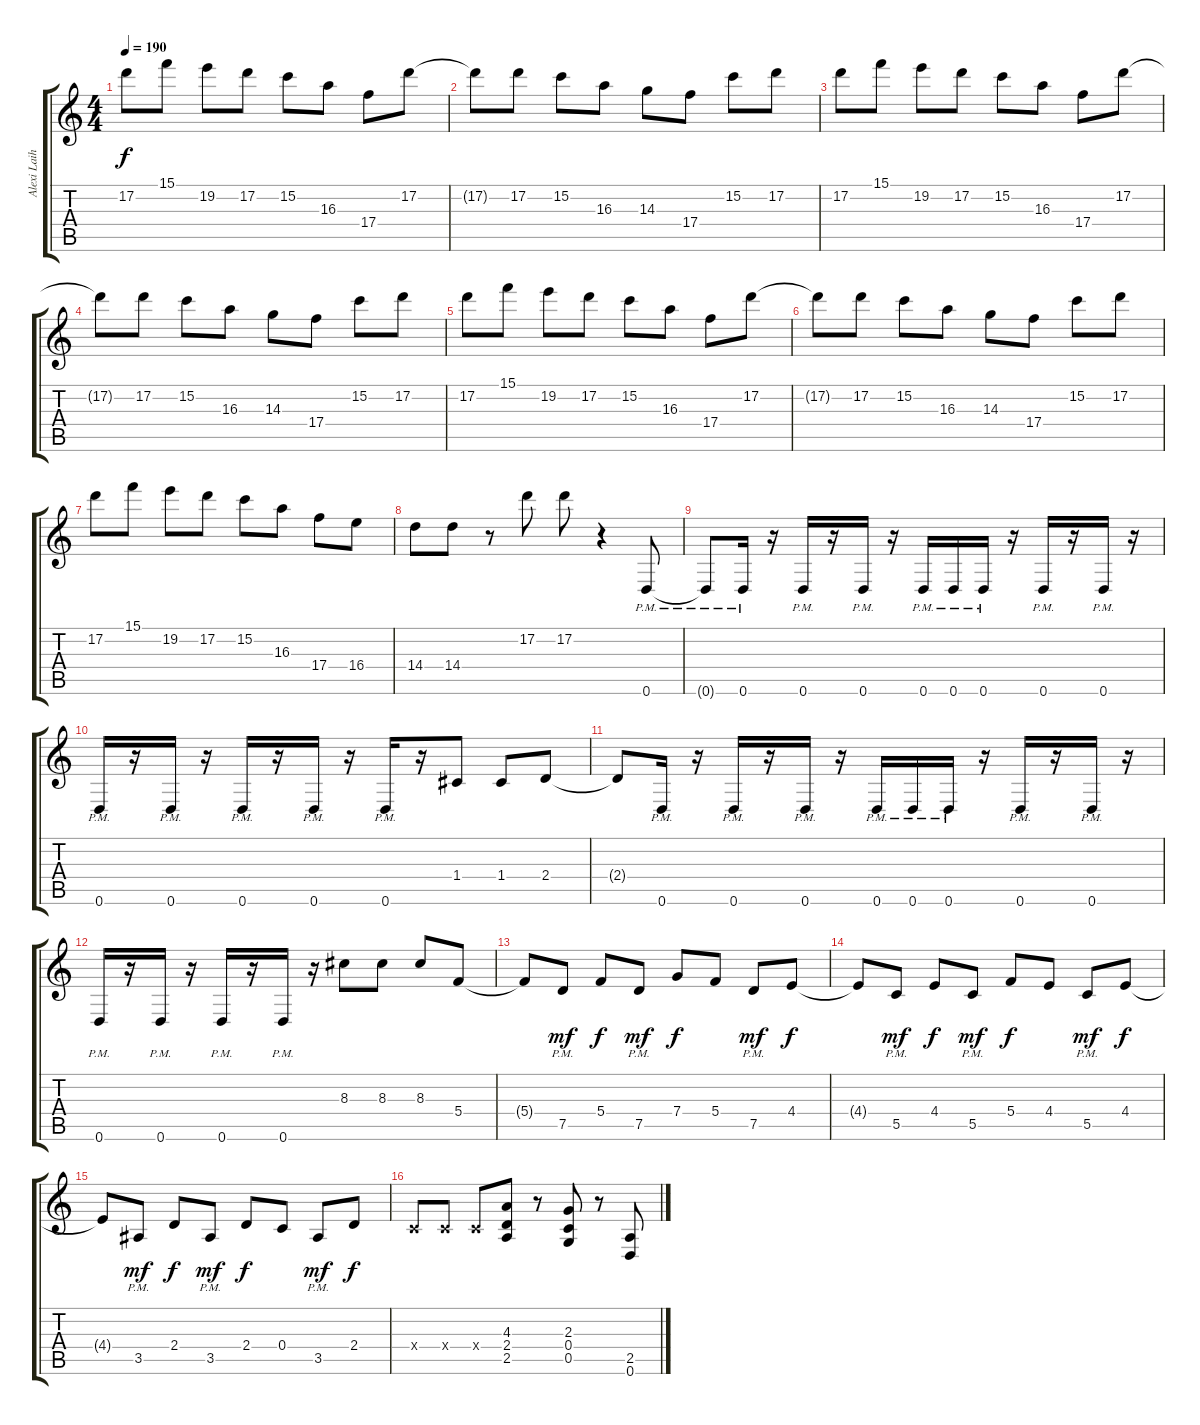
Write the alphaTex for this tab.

\track ("Alexi Laiho" "Alexi Laih") {instrument distortionguitar}
\staff {score tabs}
\tuning (D4 A3 F3 C3 G2 D2) {hide}
\ts (4 4)
\tempo 190
\clef g2
\ks c
17.2.8{dy f} 15.1.8 19.2.8 17.2.8 15.2.8 16.3.8 17.4.8 17.2.8 |
17.2{t}.8 17.2.8 15.2.8 16.3.8 14.3.8 17.4.8 15.2.8 17.2.8 |
17.2.8 15.1.8 19.2.8 17.2.8 15.2.8 16.3.8 17.4.8 17.2.8 |
17.2{t}.8 17.2.8 15.2.8 16.3.8 14.3.8 17.4.8 15.2.8 17.2.8 |
17.2.8 15.1.8 19.2.8 17.2.8 15.2.8 16.3.8 17.4.8 17.2.8 |
17.2{t}.8 17.2.8 15.2.8 16.3.8 14.3.8 17.4.8 15.2.8 17.2.8 |
17.2.8 15.1.8 19.2.8 17.2.8 15.2.8 16.3.8 17.4.8 16.4.8 |
14.4.8 14.4.8 r.8 17.2.8 17.2.8 r.4 0.6{pm}.8{balance 16} |
0.6{pm t}.8 0.6{pm}.16 r.16 0.6{pm}.16 r.16 0.6{pm}.16 r.16 0.6{pm}.16 0.6{pm}.16 0.6{pm}.16 r.16 0.6{pm}.16 r.16 0.6{pm}.16 r.16 |
0.6{pm}.16 r.16 0.6{pm}.16 r.16 0.6{pm}.16 r.16 0.6{pm}.16 r.16 0.6{pm}.16 r.16 1.4.8 1.4.8 2.4.8 |
2.4{t}.8 0.6{pm}.16 r.16 0.6{pm}.16 r.16 0.6{pm}.16 r.16 0.6{pm}.16 0.6{pm}.16 0.6{pm}.16 r.16 0.6{pm}.16 r.16 0.6{pm}.16 r.16 |
0.6{pm}.16 r.16 0.6{pm}.16 r.16 0.6{pm}.16 r.16 0.6{pm}.16 r.16 8.3.8 8.3.8 8.3.8 5.4.8 |
5.4{t}.8 7.5{pm}.8{dy mf} 5.4.8{dy f} 7.5{pm}.8{dy mf} 7.4.8{dy f} 5.4.8 7.5{pm}.8{dy mf} 4.4.8{dy f} |
4.4{t}.8 5.5{pm}.8{dy mf} 4.4.8{dy f} 5.5{pm}.8{dy mf} 5.4.8{dy f} 4.4.8 5.5{pm}.8{dy mf} 4.4.8{dy f} |
4.4{t}.8 3.5{pm}.8{dy mf} 2.4.8{dy f} 3.5{pm}.8{dy mf} 2.4.8{dy f} 0.4.8 3.5{pm}.8{dy mf} 2.4.8{dy f} |
0.4{x}.8 0.4{x}.8 0.4{x}.8 (4.3 2.4 2.5).8 r.8 (2.3 0.4 0.5).8 r.8 (2.5 0.6).8
